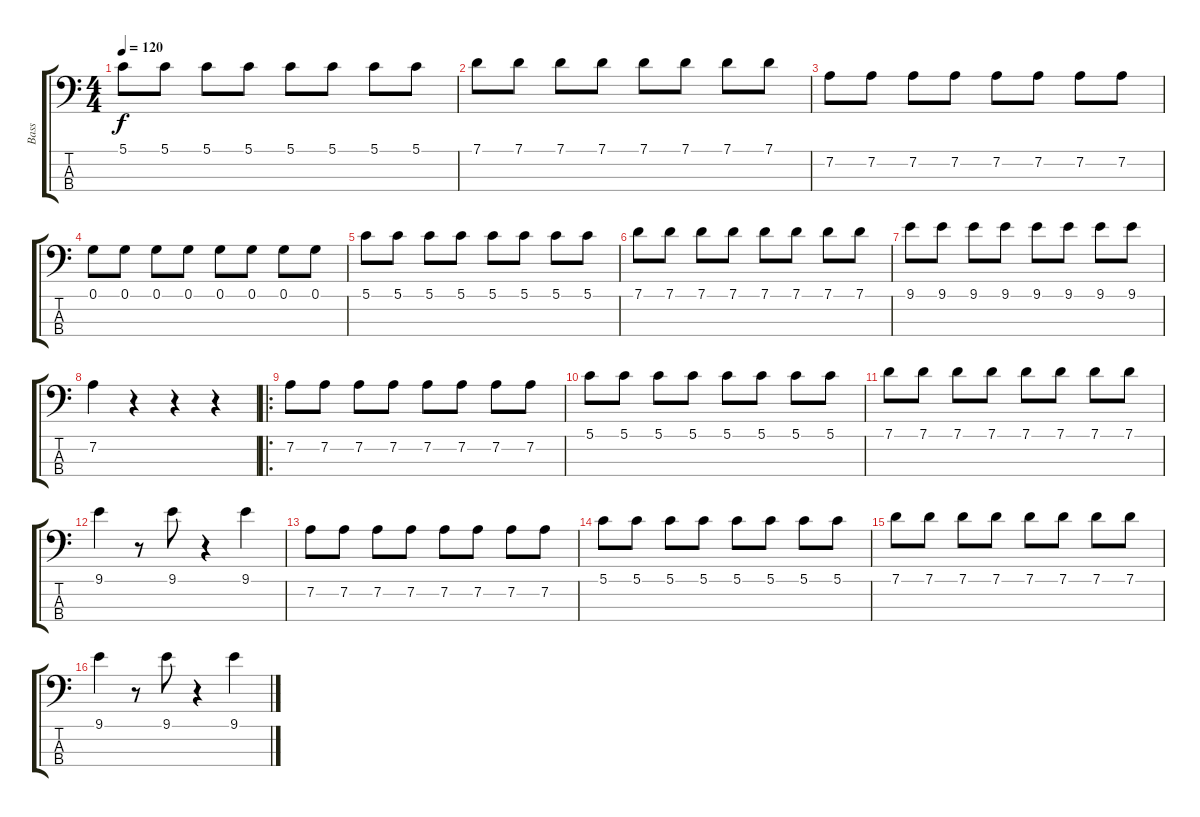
\track ("Bass" "Bass") {instrument electricbassfinger}
\staff {score tabs}
\tuning (G2 D2 A1 E1) {hide}
\ts (4 4)
\tempo 120
\clef f4
\ks c
5.1.8{dy f} 5.1.8 5.1.8 5.1.8 5.1.8 5.1.8 5.1.8 5.1.8 |
7.1.8 7.1.8 7.1.8 7.1.8 7.1.8 7.1.8 7.1.8 7.1.8 |
7.2.8 7.2.8 7.2.8 7.2.8 7.2.8 7.2.8 7.2.8 7.2.8 |
0.1.8 0.1.8 0.1.8 0.1.8 0.1.8 0.1.8 0.1.8 0.1.8 |
5.1.8 5.1.8 5.1.8 5.1.8 5.1.8 5.1.8 5.1.8 5.1.8 |
7.1.8 7.1.8 7.1.8 7.1.8 7.1.8 7.1.8 7.1.8 7.1.8 |
9.1.8 9.1.8 9.1.8 9.1.8 9.1.8 9.1.8 9.1.8 9.1.8 |
7.2.4 r.4 r.4 r.4 |
\ro
7.2.8{instrument electricguitarmuted} 7.2.8 7.2.8 7.2.8 7.2.8 7.2.8 7.2.8 7.2.8 |
5.1.8{instrument electricguitarmuted} 5.1.8 5.1.8 5.1.8 5.1.8 5.1.8 5.1.8 5.1.8 |
7.1.8{instrument electricguitarmuted} 7.1.8 7.1.8 7.1.8 7.1.8 7.1.8 7.1.8 7.1.8 |
9.1.4{instrument electricguitarmuted} r.8 9.1.8 r.4 9.1.4 |
7.2.8{instrument electricguitarmuted} 7.2.8 7.2.8 7.2.8 7.2.8 7.2.8 7.2.8 7.2.8 |
5.1.8{instrument electricguitarmuted} 5.1.8 5.1.8 5.1.8 5.1.8 5.1.8 5.1.8 5.1.8 |
7.1.8{instrument electricguitarmuted} 7.1.8 7.1.8 7.1.8 7.1.8 7.1.8 7.1.8 7.1.8 |
9.1.4{instrument electricguitarmuted} r.8 9.1.8 r.4 9.1.4
